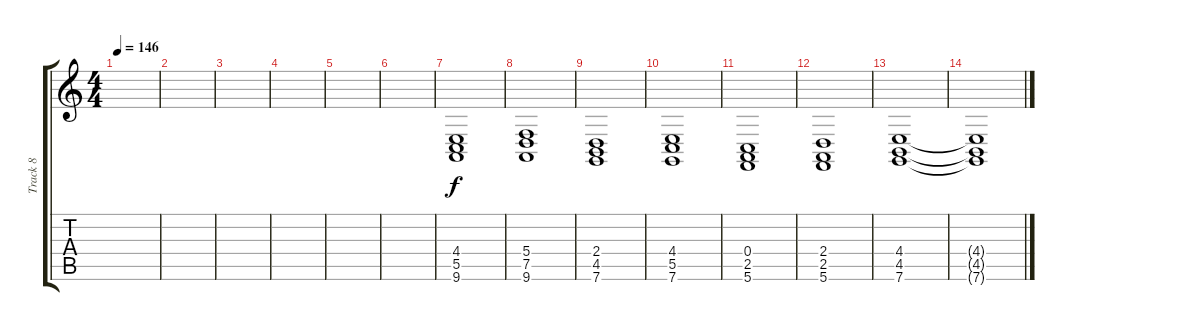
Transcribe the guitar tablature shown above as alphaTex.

\track ("Track 8" "Track 8") {instrument brightacousticpiano bank 255}
\staff {score tabs}
\tuning (D4 A3 F3 C3 G2 C2) {hide}
\ts (4 4)
\tempo 146
\clef g2
\ks c
|
|
|
|
|
|
(4.4 5.5 9.6).1 |
(5.4 7.5 9.6).1 |
(2.4 4.5 7.6).1 |
(4.4 5.5 7.6).1 |
(0.4 2.5 5.6).1 |
(2.4 2.5 5.6).1 |
(4.4 4.5 7.6).1 |
(4.4{t} 4.5{t} 7.6{t}).1
